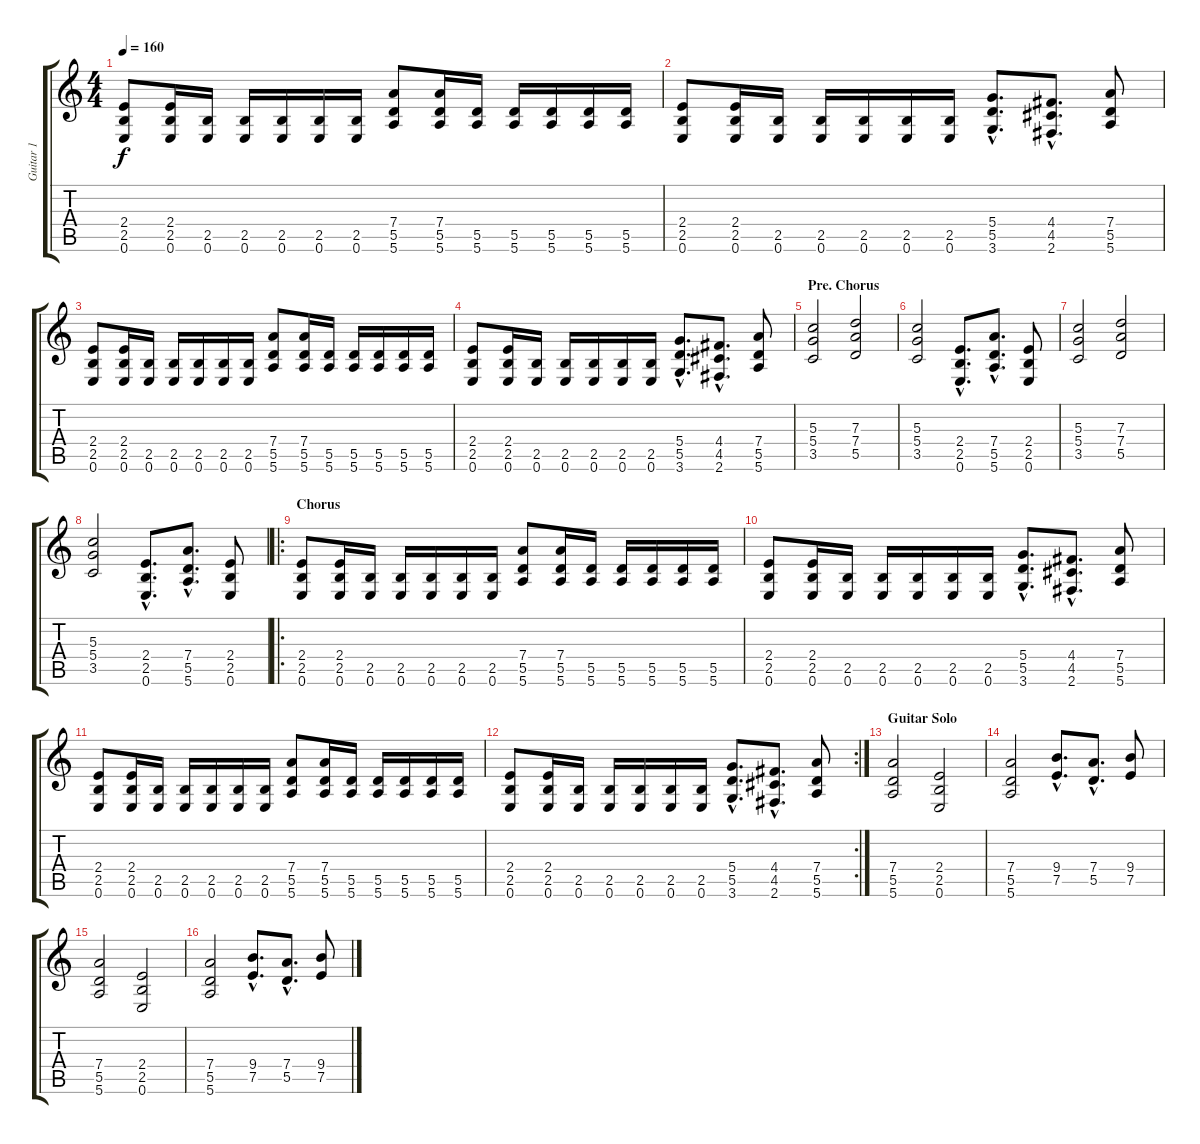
\track ("Guitar 1" "Guitar 1") {instrument distortionguitar}
\staff {score tabs}
\tuning (E4 B3 G3 D3 A2 E2) {hide}
\ts (4 4)
\tempo 160
\clef g2
\ks c
(2.4 2.5 0.6).8{dy f} (2.4 2.5 0.6).16 (2.5 0.6).16 (2.5 0.6).16 (2.5 0.6).16 (2.5 0.6).16 (2.5 0.6).16 (7.4 5.5 5.6).8 (7.4 5.5 5.6).16 (5.5 5.6).16 (5.5 5.6).16 (5.5 5.6).16 (5.5 5.6).16 (5.5 5.6).16 |
(2.4 2.5 0.6).8 (2.4 2.5 0.6).16 (2.5 0.6).16 (2.5 0.6).16 (2.5 0.6).16 (2.5 0.6).16 (2.5 0.6).16 (5.4{hac} 5.5{hac} 3.6{hac}).8{d} (4.4{hac} 4.5{hac} 2.6{hac}).8{d} (7.4 5.5 5.6).8 |
(2.4 2.5 0.6).8 (2.4 2.5 0.6).16 (2.5 0.6).16 (2.5 0.6).16 (2.5 0.6).16 (2.5 0.6).16 (2.5 0.6).16 (7.4 5.5 5.6).8 (7.4 5.5 5.6).16 (5.5 5.6).16 (5.5 5.6).16 (5.5 5.6).16 (5.5 5.6).16 (5.5 5.6).16 |
(2.4 2.5 0.6).8 (2.4 2.5 0.6).16 (2.5 0.6).16 (2.5 0.6).16 (2.5 0.6).16 (2.5 0.6).16 (2.5 0.6).16 (5.4{hac} 5.5{hac} 3.6{hac}).8{d} (4.4{hac} 4.5{hac} 2.6{hac}).8{d} (7.4 5.5 5.6).8 |
\section ("" "Pre. Chorus")
(5.3 5.4 3.5).2 (7.3 7.4 5.5).2 |
(5.3 5.4 3.5).2 (2.4{hac} 2.5{hac} 0.6{hac}).8{d} (7.4{hac} 5.5{hac} 5.6{hac}).8{d} (2.4 2.5 0.6).8 |
(5.3 5.4 3.5).2 (7.3 7.4 5.5).2 |
(5.3 5.4 3.5).2 (2.4{hac} 2.5{hac} 0.6{hac}).8{d} (7.4{hac} 5.5{hac} 5.6{hac}).8{d} (2.4 2.5 0.6).8 |
\ro
\section ("" "Chorus")
(2.4 2.5 0.6).8 (2.4 2.5 0.6).16 (2.5 0.6).16 (2.5 0.6).16 (2.5 0.6).16 (2.5 0.6).16 (2.5 0.6).16 (7.4 5.5 5.6).8 (7.4 5.5 5.6).16 (5.5 5.6).16 (5.5 5.6).16 (5.5 5.6).16 (5.5 5.6).16 (5.5 5.6).16 |
(2.4 2.5 0.6).8 (2.4 2.5 0.6).16 (2.5 0.6).16 (2.5 0.6).16 (2.5 0.6).16 (2.5 0.6).16 (2.5 0.6).16 (5.4{hac} 5.5{hac} 3.6{hac}).8{d} (4.4{hac} 4.5{hac} 2.6{hac}).8{d} (7.4 5.5 5.6).8 |
(2.4 2.5 0.6).8 (2.4 2.5 0.6).16 (2.5 0.6).16 (2.5 0.6).16 (2.5 0.6).16 (2.5 0.6).16 (2.5 0.6).16 (7.4 5.5 5.6).8 (7.4 5.5 5.6).16 (5.5 5.6).16 (5.5 5.6).16 (5.5 5.6).16 (5.5 5.6).16 (5.5 5.6).16 |
\rc 2
(2.4 2.5 0.6).8 (2.4 2.5 0.6).16 (2.5 0.6).16 (2.5 0.6).16 (2.5 0.6).16 (2.5 0.6).16 (2.5 0.6).16 (5.4{hac} 5.5{hac} 3.6{hac}).8{d} (4.4{hac} 4.5{hac} 2.6{hac}).8{d} (7.4 5.5 5.6).8 |
\section ("" "Guitar Solo")
(7.4 5.5 5.6).2 (2.4 2.5 0.6).2 |
(7.4 5.5 5.6).2 (9.4{hac} 7.5{hac}).8{d} (7.4{hac} 5.5{hac}).8{d} (9.4 7.5).8 |
(7.4 5.5 5.6).2 (2.4 2.5 0.6).2 |
(7.4 5.5 5.6).2 (9.4{hac} 7.5{hac}).8{d} (7.4{hac} 5.5{hac}).8{d} (9.4 7.5).8
